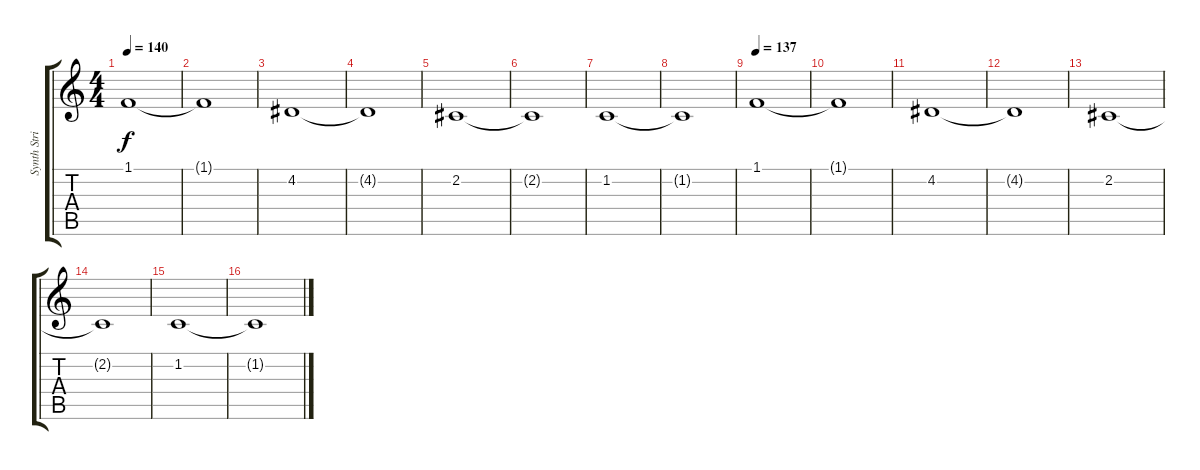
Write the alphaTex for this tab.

\track ("Synth Strings (Backing 2)" "Synth Stri") {instrument pad8sweep}
\staff {score tabs}
\tuning (E4 B3 G3 D3 A2 E2) {hide}
\ts (4 4)
\tempo 140
\clef g2
\ks c
1.1.1{dy f} |
1.1{t}.1 |
4.2.1 |
4.2{t}.1 |
2.2.1 |
2.2{t}.1 |
1.2.1 |
1.2{t}.1 |
\tempo 137
1.1.1 |
1.1{t}.1 |
4.2.1 |
4.2{t}.1 |
2.2.1 |
2.2{t}.1 |
1.2.1 |
1.2{t}.1
